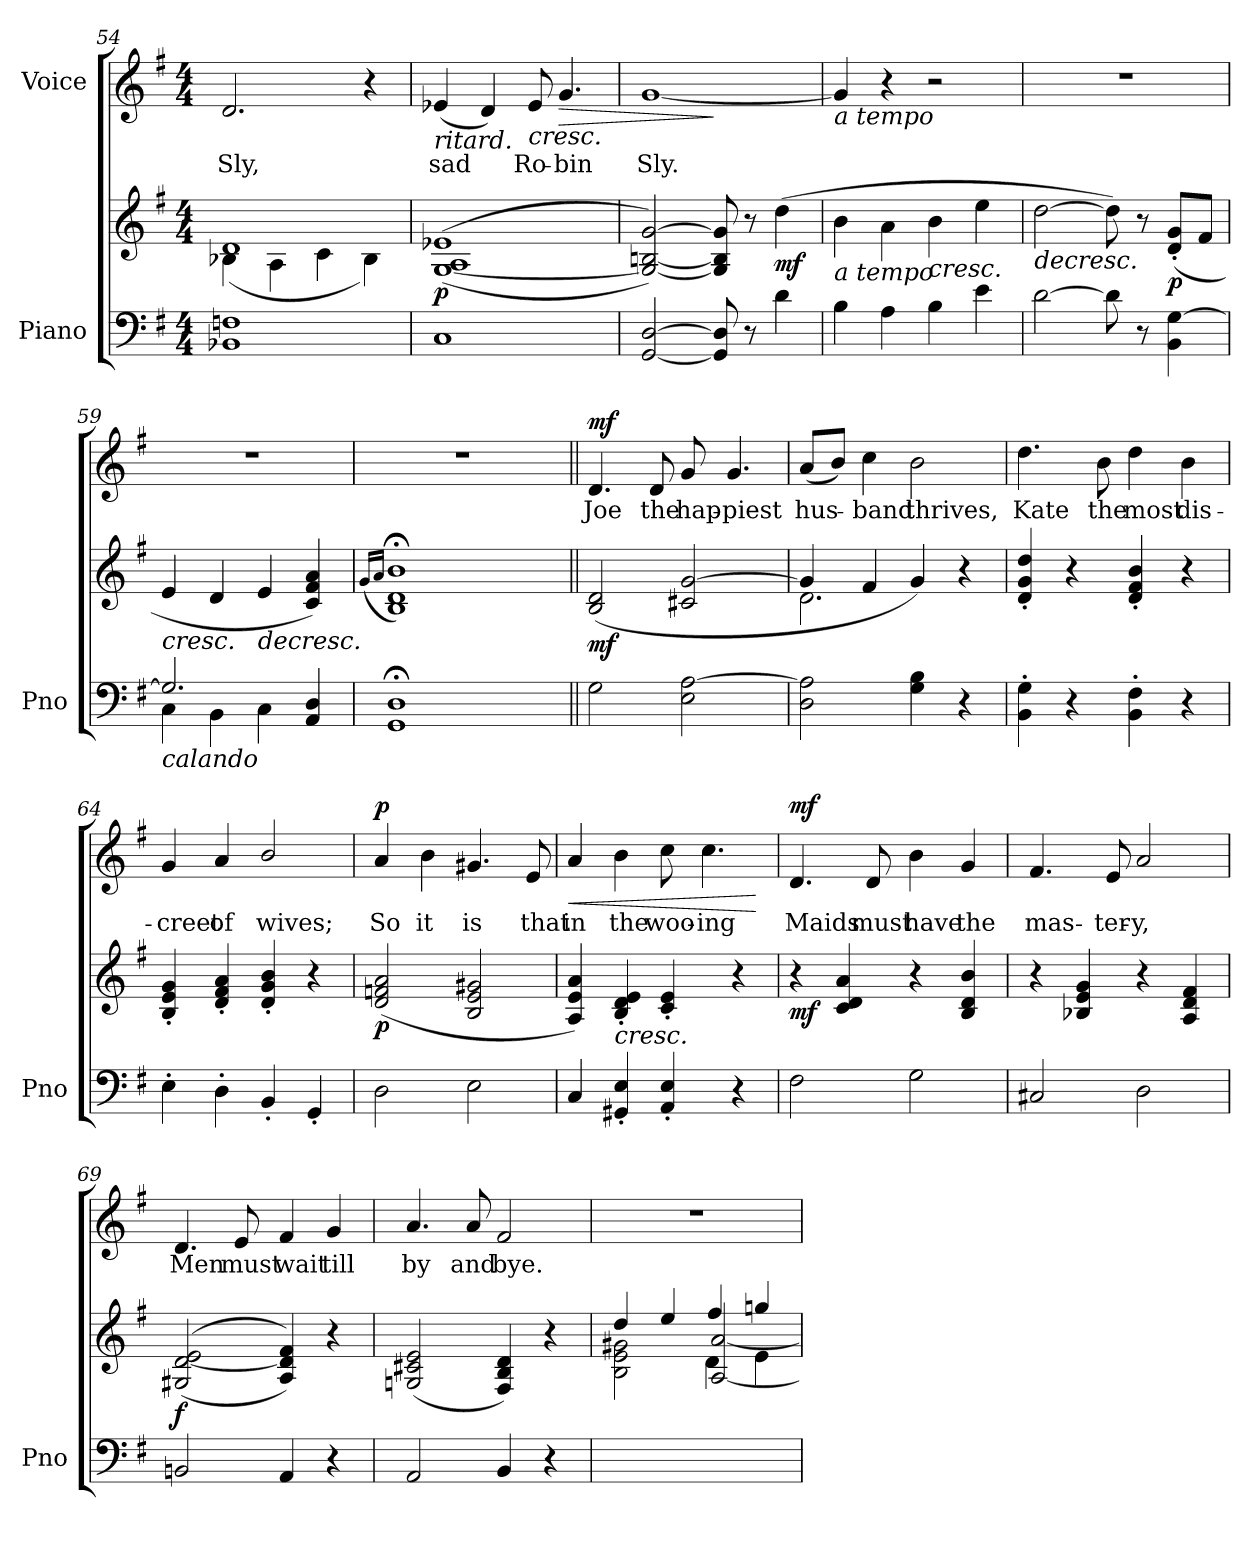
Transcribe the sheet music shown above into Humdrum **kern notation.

**kern	**kern	**dynam	**kern	**text	**dynam
*part2	*part2	*part2	*part1	*part1	*part1
*staff3	*staff2	*staff2/3	*staff1	*staff1	*staff1
*I"Piano	*	*	*I"Voice	*	*
*I'Pno	*	*	*	*	*
*clefF4	*clefG2	*	*clefG2	*	*
*k[f#]	*k[f#]	*	*k[f#]	*	*
*M4/4	*M4/4	*	*M4/4	*	*
=54	=54	=54	=54	=54	=54
*	*^	*	*	*	*
!	!	!	!	!	!LO:LY:b	!
1BB-X 1Fn	1d	(4B-X\	.	2.d/	Sly,	.
.	.	4A\	.	.	.	.
.	.	4c\	.	.	.	.
.	.	4B-\)	.	4r	.	.
=55	=55	=55	=55	=55	=55	=55
!	!	!	!	!LO:TX:b:i:t=ritard.	!	!
!	!LO:TX:b:i:t=ritard.	!	!	!	!	!
!	!	!	!LO:DY:b	!	!LO:LY:b	!
*	*v	*v	*	*	*	*
1C	(<([1G 1A 1e-X	p	(4e-X/	sad	.
.	.	.	4d/)	.	.
!	!	!	!	!LO:LY:b	!LO:HP:b
.	.	.	8e-/	Ro-	<
!	!	!	!	!LO:LY:b	!LO:HP:b
.	.	.	4.g/	-bin	>
=56	=56	=56	=56	=56	=56
!	!	!	!	!LO:LY:b	!
*	*	*	*^	*	*
[2GG/ [2D/	2G/_ [>2Bn/ [2g/))	.	[<1g	2ryy	Sly.	.
8GG/] 8D/]	8G/] 8B/] 8g/]	.	.	2ryy	.	]
8r	8r	.	.	.	.	.
!	!	!LO:DY:b	!	!	!	!
4d\	(4dd\	mf	.	.	.	.
*	*	*	*v	*v	*	*
!!LO:LB:g=z
=57	=57	=57	=57	=57	=57
!	!	!	!LO:TX:b:i:t=a tempo	!	!
!	!LO:TX:b:i:t=a tempo	!	!	!	!
4B\	4b\	.	4g/]	.	.
4A\	4a\	.	4r	.	.
!	!	!LO:HP:b	!	!	!
4B\	4b\	<	2r	.	.
4e\	4ee\	.	.	.	.
=58	=58	=58	=58	=58	=58
!	!	!LO:HP:b	!	!	!
[2d\	[2dd\	>	1r	.	.
8d\]	8dd\])	[	.	.	.
8r	8r	.	.	.	.
!	!	!LO:DY:b	!	!	!
4BB\ [>4G\	(>8d/' 8g/'L	p	.	.	.
.	8f#/J	.	.	.	.
=59	=59	=59	=59	=59	=59
*^	*	*	*	*	*
!LO:TX:b:i:t=calando	!	!	!	!	!	!
!	!	!	!LO:HP:b	!	!	!
2.G/]	4C\	4e/	<	1r	.	.
.	4BB\	4d/	]	.	.	.
!	!	!	!LO:HP:b	!	!	!
.	4C\	4e/	>	.	.	.
4AA/ 4D/	4ryy	4c/ 4f#/ 4a/)	.	.	.	.
*v	*v	*	*	*	*	*
=60	=60	=60	=60	=60	=60
.	(>16qg/LL	.	.	.	.
.	16qa/JJ	.	.	.	.
*	*^	*	*	*	*
1GG; 1D;	1B;< 1d;< 1b;<)	8ryy	.	1r	.	.
.	.	8ryy	[	.	.	.
.	.	4ryy	.	.	.	.
.	.	2ryy	.	.	.	.
!!LO:PB:g=z
=61||	=61||	=61||	=61||	=61||	=61||	=61||
!	!	!	!LO:DY:b	!	!LO:LY:b	!LO:DY:a
*	*v	*v	*	*	*	*
2G\	(2B/ 2d/	mf	4.d/	Joe	mf
!	!	!	!	!LO:LY:b	!
.	.	.	8d/	the	.
!	!	!	!	!LO:LY:b	!
2E\ [2A\	2c#X/ [2g/	.	8g/	hap-	.
!	!	!	!	!LO:LY:b	!
.	.	.	4.g/	-piest	.
=62	=62	=62	=62	=62	=62
*	*^	*	*	*	*
!	!	!	!	!	!LO:LY:b	!
2D\ 2A\]	4g/]	2.d\	.	(8a/L	hus-	.
.	.	.	.	8b/J)	.	.
!	!	!	!	!	!LO:LY:b	!
.	4f#/	.	.	4cc\	-band	.
!	!	!	!	!	!LO:LY:b	!
4G\ 4B\	4g/)	.	.	2b\	thrives,	.
4r	4r	4ryy	.	.	.	.
=63	=63	=63	=63	=63	=63	=63
!	!	!	!	!	!LO:LY:b	!
*	*v	*v	*	*	*	*
4BB\' 4G\'	4d/'> 4g/'> 4dd/'>	.	4.dd\	Kate	.
4r	4r	.	.	.	.
!	!	!	!	!LO:LY:b	!
.	.	.	8b\	the	.
!	!	!	!	!LO:LY:b	!
4BB\' 4F#\'	4d/'> 4f#/'> 4b/'>	.	4dd\	most	.
!	!	!	!	!LO:LY:b	!
4r	4r	.	4b\	dis-	.
!!LO:LB:g=z
=64	=64	=64	=64	=64	=64
!	!	!	!	!LO:LY:b	!
4E'\	4B/'> 4e/'> 4g/'>	.	4g/	-creet	.
!	!	!	!	!LO:LY:b	!
4D'\	4d/'> 4f#/'> 4a/'>	.	4a/	of	.
!	!	!	!	!LO:LY:b	!
4BB'/	4d/'> 4g/'> 4b/'>	.	2b/	wives;	.
4GG'/	4r	.	.	.	.
=65	=65	=65	=65	=65	=65
!	!	!LO:DY:b	!	!LO:LY:b	!LO:DY:a
2D\	(>2d/ 2fn/ 2a/	p	4a/	So	p
!	!	!	!	!LO:LY:b	!
.	.	.	4b\	it	.
!	!	!	!	!LO:LY:b	!
2E\	2B/ 2e/ 2g#X/	.	4.g#X/	is	.
!	!	!	!	!LO:LY:b	!
.	.	.	8e/	that	.
=66	=66	=66	=66	=66	=66
!	!	!	!	!LO:LY:b	!LO:HP:b
4C/	4A/ 4e/ 4a/)	.	4a/	in	<
!	!	!LO:HP:b	!	!LO:LY:b	!
4GG#X/' 4E/'	4B/' 4d/' 4e/'	<	4b\	the	.
!	!	!	!	!LO:LY:b	!
4AA/' 4E/'	4c/' 4e/'	.	8cc\	woo-	.
!	!	!	!	!LO:LY:b	!
.	.	.	4.cc\	-ing	.
4r	4r	]	.	.	.
.	.	.	.	.	[
!!LO:LB:g=z
=67	=67	=67	=67	=67	=67
!	!	!LO:DY:b	!	!LO:LY:b	!LO:DY:a
2F#\	4r	mf	4.d/	Maids	mf
.	4c/ 4d/ 4a/	.	.	.	.
!	!	!	!	!LO:LY:b	!
.	.	.	8d/	must	.
!	!	!	!	!LO:LY:b	!
2G\	4r	.	4b\	have	.
!	!	!	!	!LO:LY:b	!
.	4B/ 4d/ 4b/	.	4g/	the	.
=68	=68	=68	=68	=68	=68
!	!	!	!	!LO:LY:b	!
2C#X/	4r	.	4.f#/	mas-	.
.	4B-X/ 4e/ 4g/	.	.	.	.
!	!	!	!	!LO:LY:b	!
.	.	.	8e/	-ter-	.
!	!	!	!	!LO:LY:b	!
2D\	4r	[	2a/	-y,	[
.	4A/ 4d/ 4f#/	.	.	.	.
=69	=69	=69	=69	=69	=69
!	!	!LO:DY:b	!	!LO:LY:b	!LO:DY:a
!	!	!	!	!	!LO:DY:n=1:a
2BBn/	((<2G#X/ [<2d/ 2e/	f	4.d/	Men	f other-dynamics
!	!	!	!	!LO:LY:b	!
.	.	.	8e/	must	.
!	!	!	!	!LO:LY:b	!
4AA/	4A/ 4d/] 4f#/))	.	4f#/	wait	.
!	!	!	!	!LO:LY:b	!
4r	4r	.	4g/	till	.
!!LO:LB:g=z
=70	=70	=70	=70	=70	=70
!	!	!	!	!LO:LY:b	!
2AA/	(>2Gn/ 2c#X/ 2e/	.	4.a/	by	.
!	!	!	!	!LO:LY:b	!
.	.	.	8a/	and	.
!	!	!	!	!LO:LY:b	!
4BB/	4F#/ 4B/ 4d/)	.	2f#/	bye.	.
4r	4r	.	.	.	.
=71	=71	=71	=71	=71	=71
*	*^	*	*	*	*
*	*	*^	*	*	*	*
!	!	!	!	!LO:DY:a	!	!	!
!	!	!	!	!LO:DY:n=1:a	!	!	!
1ryy	4dd/	2B\ 2e\ 2g#X\	2ryy	f other-dynamics	1r	.	.
.	4ee/	.	.	.	.	.	.
.	4ff#/	[2A/ [>2a/	4d\	.	.	.	.
.	4ggn/	.	4e\	.	.	.	.
*	*v	*v	*v	*	*	*	*
=	=	=	=	=	=
*-	*-	*-	*-	*-	*-
